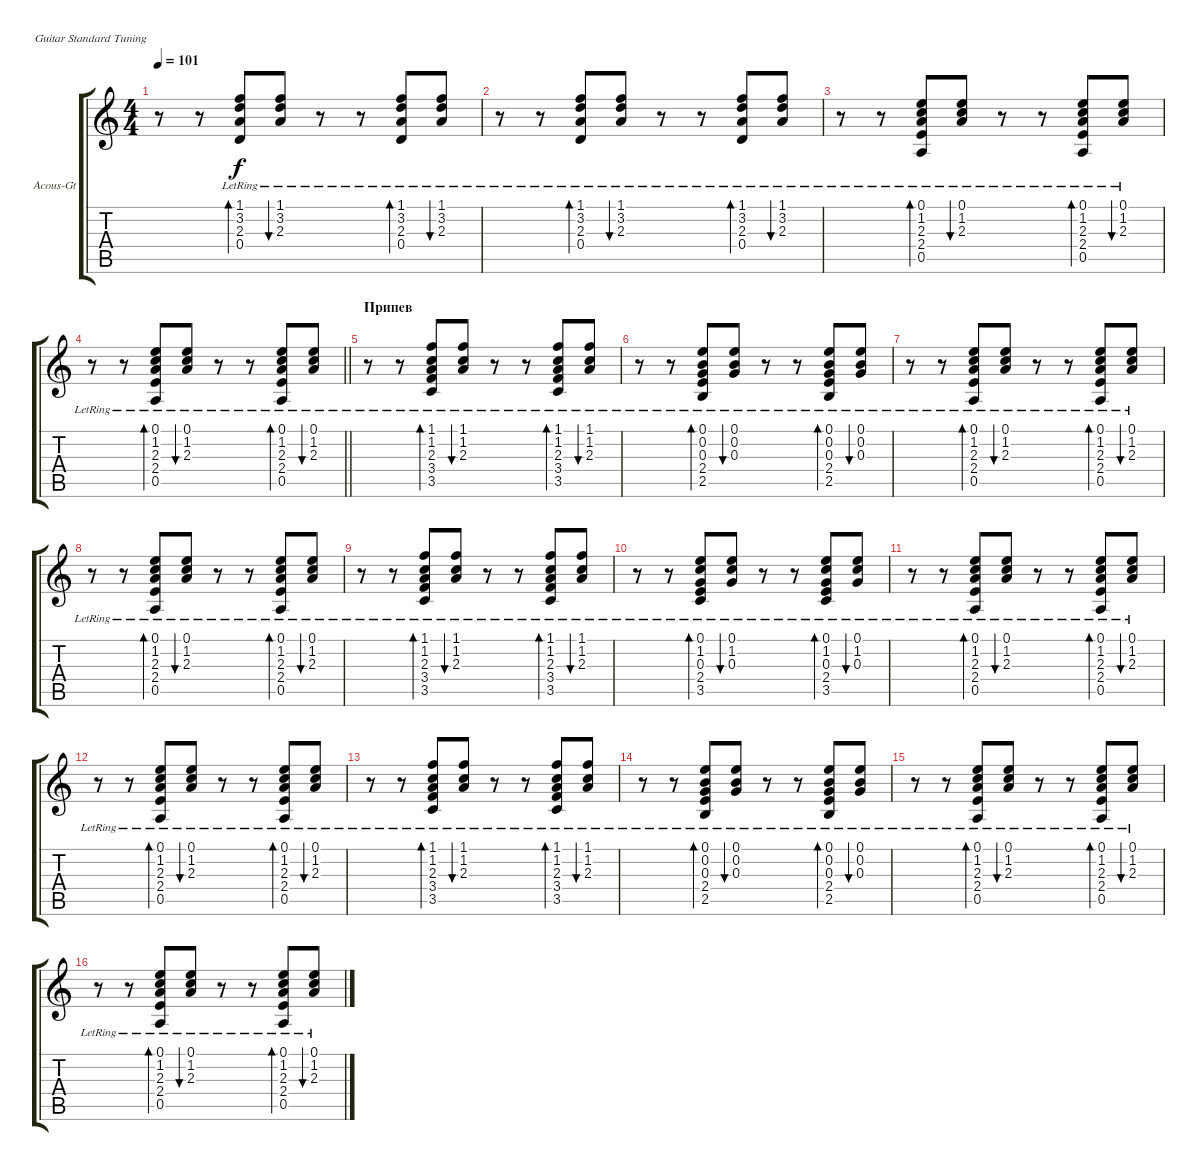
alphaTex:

\bracketExtendMode groupsimilarinstruments
\firstSystemTrackNameOrientation horizontal
\otherSystemsTrackNameOrientation horizontal
\track ("В.Цой (акустика)" "Acous-Gt") {instrument acousticguitarsteel}
\staff {score tabs}
\tuning (E4 B3 G3 D3 A2 E2)
\ts (4 4)
\tempo 101
\clef g2
\ks c
r.8{dy f} r.8 (1.1{lr} 3.2{lr} 2.3{lr} 0.4{lr}).8{bd 60} (1.1{lr} 3.2{lr} 2.3{lr}).8{bu 60} r.8 r.8 (1.1{lr} 3.2{lr} 2.3{lr} 0.4{lr}).8{bd 60} (1.1{lr} 3.2{lr} 2.3{lr}).8{bu 60} |
r.8 r.8 (1.1{lr} 3.2{lr} 2.3{lr} 0.4{lr}).8{bd 60} (1.1{lr} 3.2{lr} 2.3{lr}).8{bu 60} r.8 r.8 (1.1{lr} 3.2{lr} 2.3{lr} 0.4{lr}).8{bd 60} (1.1{lr} 3.2{lr} 2.3{lr}).8{bu 60} |
r.8 r.8 (0.1{lr} 1.2{lr} 2.3{lr} 2.4{lr} 0.5{lr}).8{bd 60} (0.1{lr} 1.2{lr} 2.3{lr}).8{bu 60} r.8 r.8 (0.1{lr} 1.2{lr} 2.3{lr} 2.4{lr} 0.5{lr}).8{bd 60} (0.1{lr} 1.2{lr} 2.3{lr}).8{bu 60} |
\barLineRight lightlight
r.8 r.8 (0.1{lr} 1.2{lr} 2.3{lr} 2.4{lr} 0.5{lr}).8{bd 60} (0.1{lr} 1.2{lr} 2.3{lr}).8{bu 60} r.8 r.8 (0.1{lr} 1.2{lr} 2.3{lr} 2.4{lr} 0.5{lr}).8{bd 60} (0.1{lr} 1.2{lr} 2.3{lr}).8{bu 60} |
\section ("" "Припев")
r.8 r.8 (1.1{lr} 1.2{lr} 2.3{lr} 3.4{lr} 3.5{lr}).8{bd 60} (1.1{lr} 1.2{lr} 2.3{lr}).8{bu 60} r.8 r.8 (1.1{lr} 1.2{lr} 2.3{lr} 3.4{lr} 3.5{lr}).8{bd 60} (1.1{lr} 1.2{lr} 2.3{lr}).8{bu 60} |
r.8 r.8 (0.1{lr} 0.2{lr} 0.3{lr} 2.4{lr} 2.5{lr}).8{bd 60} (0.1{lr} 0.2{lr} 0.3{lr}).8{bu 60} r.8 r.8 (0.1{lr} 0.2{lr} 0.3{lr} 2.4{lr} 2.5{lr}).8{bd 60} (0.1{lr} 0.2{lr} 0.3{lr}).8{bu 60} |
r.8 r.8 (0.1{lr} 1.2{lr} 2.3{lr} 2.4{lr} 0.5{lr}).8{bd 60} (0.1{lr} 1.2{lr} 2.3{lr}).8{bu 60} r.8 r.8 (0.1{lr} 1.2{lr} 2.3{lr} 2.4{lr} 0.5{lr}).8{bd 60} (0.1{lr} 1.2{lr} 2.3{lr}).8{bu 60} |
r.8 r.8 (0.1{lr} 1.2{lr} 2.3{lr} 2.4{lr} 0.5{lr}).8{bd 60} (0.1{lr} 1.2{lr} 2.3{lr}).8{bu 60} r.8 r.8 (0.1{lr} 1.2{lr} 2.3{lr} 2.4{lr} 0.5{lr}).8{bd 60} (0.1{lr} 1.2{lr} 2.3{lr}).8{bu 60} |
r.8 r.8 (1.1{lr} 1.2{lr} 2.3{lr} 3.4{lr} 3.5{lr}).8{bd 60} (1.1{lr} 1.2{lr} 2.3{lr}).8{bu 60} r.8 r.8 (1.1{lr} 1.2{lr} 2.3{lr} 3.4{lr} 3.5{lr}).8{bd 60} (1.1{lr} 1.2{lr} 2.3{lr}).8{bu 60} |
r.8 r.8 (0.1{lr} 1.2{lr} 0.3{lr} 2.4{lr} 3.5{lr}).8{bd 60} (0.1{lr} 1.2{lr} 0.3{lr}).8{bu 60} r.8 r.8 (0.1{lr} 1.2{lr} 0.3{lr} 2.4{lr} 3.5{lr}).8{bd 60} (0.1{lr} 1.2{lr} 0.3{lr}).8{bu 60} |
r.8 r.8 (0.1{lr} 1.2{lr} 2.3{lr} 2.4{lr} 0.5{lr}).8{bd 60} (0.1{lr} 1.2{lr} 2.3{lr}).8{bu 60} r.8 r.8 (0.1{lr} 1.2{lr} 2.3{lr} 2.4{lr} 0.5{lr}).8{bd 60} (0.1{lr} 1.2{lr} 2.3{lr}).8{bu 60} |
r.8 r.8 (0.1{lr} 1.2{lr} 2.3{lr} 2.4{lr} 0.5{lr}).8{bd 60} (0.1{lr} 1.2{lr} 2.3{lr}).8{bu 60} r.8 r.8 (0.1{lr} 1.2{lr} 2.3{lr} 2.4{lr} 0.5{lr}).8{bd 60} (0.1{lr} 1.2{lr} 2.3{lr}).8{bu 60} |
r.8 r.8 (1.1{lr} 1.2{lr} 2.3{lr} 3.4{lr} 3.5{lr}).8{bd 60} (1.1{lr} 1.2{lr} 2.3{lr}).8{bu 60} r.8 r.8 (1.1{lr} 1.2{lr} 2.3{lr} 3.4{lr} 3.5{lr}).8{bd 60} (1.1{lr} 1.2{lr} 2.3{lr}).8{bu 60} |
r.8 r.8 (0.1{lr} 0.2{lr} 0.3{lr} 2.4{lr} 2.5{lr}).8{bd 60} (0.1{lr} 0.2{lr} 0.3{lr}).8{bu 60} r.8 r.8 (0.1{lr} 0.2{lr} 0.3{lr} 2.4{lr} 2.5{lr}).8{bd 60} (0.1{lr} 0.2{lr} 0.3{lr}).8{bu 60} |
r.8 r.8 (0.1{lr} 1.2{lr} 2.3{lr} 2.4{lr} 0.5{lr}).8{bd 60} (0.1{lr} 1.2{lr} 2.3{lr}).8{bu 60} r.8 r.8 (0.1{lr} 1.2{lr} 2.3{lr} 2.4{lr} 0.5{lr}).8{bd 60} (0.1{lr} 1.2{lr} 2.3{lr}).8{bu 60} |
r.8 r.8 (0.1{lr} 1.2{lr} 2.3{lr} 2.4{lr} 0.5{lr}).8{bd 60} (0.1{lr} 1.2{lr} 2.3{lr}).8{bu 60} r.8 r.8 (0.1{lr} 1.2{lr} 2.3{lr} 2.4{lr} 0.5{lr}).8{bd 60} (0.1{lr} 1.2{lr} 2.3{lr}).8{bu 60}
